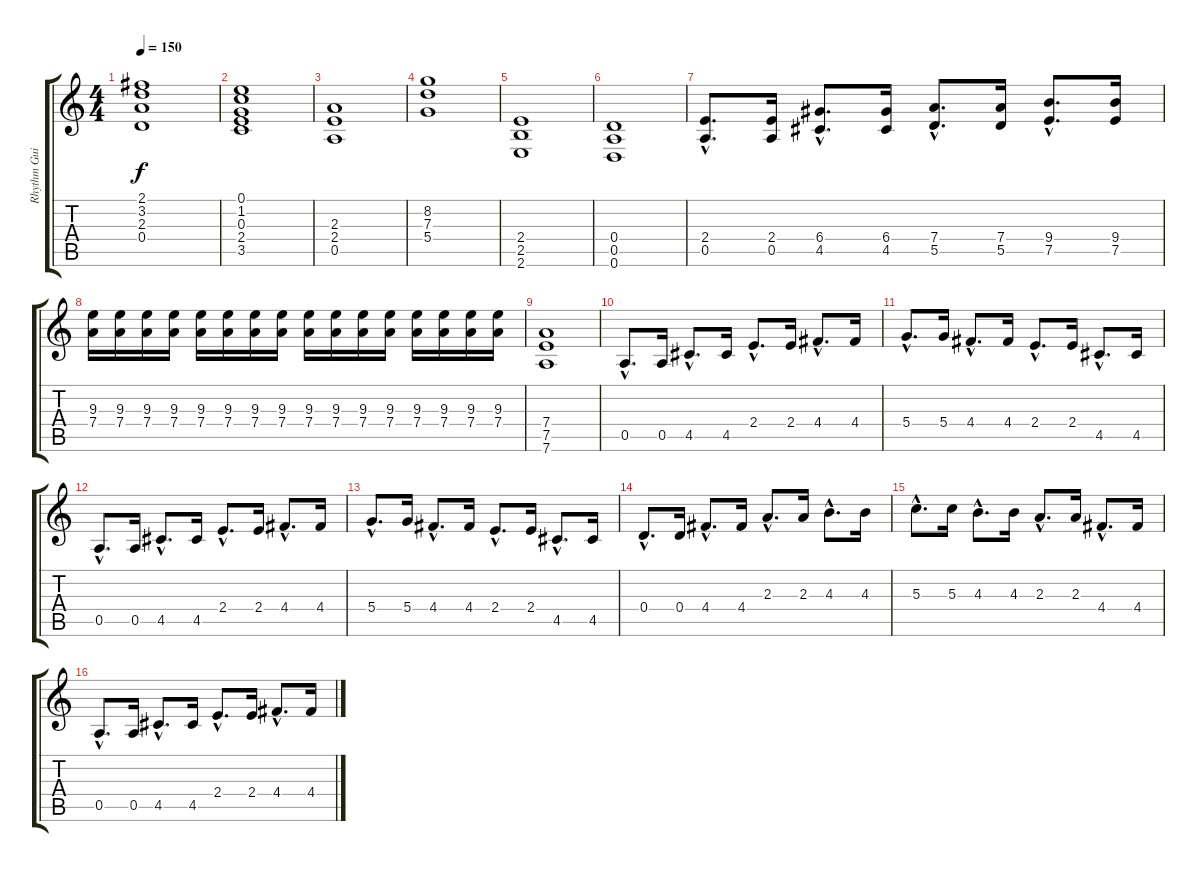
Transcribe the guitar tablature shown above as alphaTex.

\track ("Rhythm Guitar" "Rhythm Gui") {instrument electricguitarclean}
\staff {score tabs}
\tuning (E4 B3 G3 D3 A2 D2) {hide}
\ts (4 4)
\tempo 150
\clef g2
\ks c
(2.1 3.2 2.3 0.4).1{dy f} |
(0.1 1.2 0.3 2.4 3.5).1 |
(2.3 2.4 0.5).1 |
(8.2 7.3 5.4).1 |
(2.4 2.5 2.6).1 |
(0.4 0.5 0.6).1 |
(2.4{hac} 0.5{hac}).8{d} (2.4 0.5).16 (6.4{hac} 4.5{hac}).8{d} (6.4 4.5).16 (7.4{hac} 5.5{hac}).8{d} (7.4 5.5).16 (9.4{hac} 7.5{hac}).8{d} (9.4 7.5).16 |
(9.3 7.4).16 (9.3 7.4).16 (9.3 7.4).16 (9.3 7.4).16 (9.3 7.4).16 (9.3 7.4).16 (9.3 7.4).16 (9.3 7.4).16 (9.3 7.4).16 (9.3 7.4).16 (9.3 7.4).16 (9.3 7.4).16 (9.3 7.4).16 (9.3 7.4).16 (9.3 7.4).16 (9.3 7.4).16 |
(7.4 7.5 7.6).1 |
0.5{hac}.8{d volume 16} 0.5.16 4.5{hac}.8{d} 4.5.16 2.4{hac}.8{d} 2.4.16 4.4{hac}.8{d} 4.4.16 |
5.4{hac}.8{d} 5.4.16 4.4{hac}.8{d} 4.4.16 2.4{hac}.8{d} 2.4.16 4.5{hac}.8{d} 4.5.16 |
0.5{hac}.8{d} 0.5.16 4.5{hac}.8{d} 4.5.16 2.4{hac}.8{d} 2.4.16 4.4{hac}.8{d} 4.4.16 |
5.4{hac}.8{d} 5.4.16 4.4{hac}.8{d} 4.4.16 2.4{hac}.8{d} 2.4.16 4.5{hac}.8{d} 4.5.16 |
0.4{hac}.8{d} 0.4.16 4.4{hac}.8{d} 4.4.16 2.3{hac}.8{d} 2.3.16 4.3{hac}.8{d} 4.3.16 |
5.3{hac}.8{d} 5.3.16 4.3{hac}.8{d} 4.3.16 2.3{hac}.8{d} 2.3.16 4.4{hac}.8{d} 4.4.16 |
0.5{hac}.8{d} 0.5.16 4.5{hac}.8{d} 4.5.16 2.4{hac}.8{d} 2.4.16 4.4{hac}.8{d} 4.4.16
